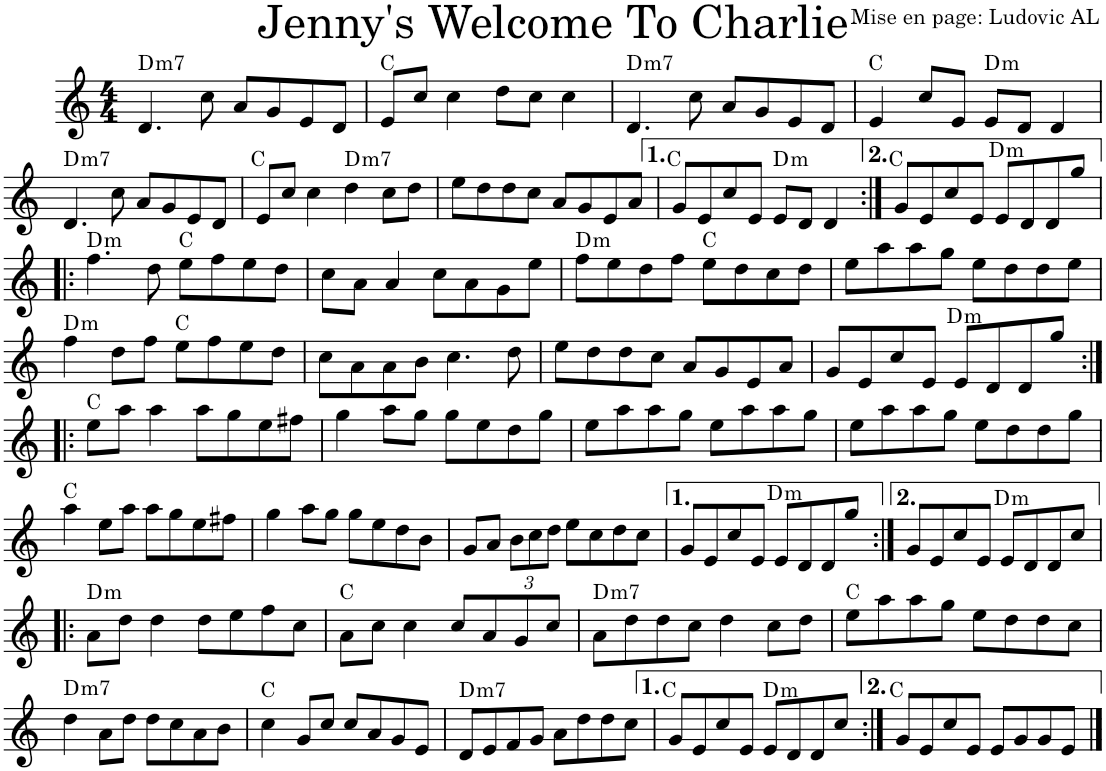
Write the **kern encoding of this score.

**kern	**harte
*part1	*part1
*staff1	*
*I"Violon	*
*I'Vln.	*
*clefG2	*
*k[]	*
*M4/4	*
=1	=1
!	!LO:H:kt=m7
4.d/	D:min7
8cc\	.
8a/L	.
8g/	.
8e/	.
8d/J	.
=2	=2
8e/L	C:maj
8cc/J	.
4cc\	.
8dd\L	.
8cc\J	.
4cc\	.
=3	=3
!	!LO:H:kt=m7
4.d/	D:min7
8cc\	.
8a/L	.
8g/	.
8e/	.
8d/J	.
=4	=4
4e/	C:maj
8cc/L	.
8e/J	.
!	!LO:H:kt=m
8e/L	D:min
8d/J	.
4d/	.
!!LO:LB:g=z
=5	=5
!	!LO:H:kt=m7
4.d/	D:min7
8cc\	.
8a/L	.
8g/	.
8e/	.
8d/J	.
=6	=6
8e/L	C:maj
8cc/J	.
4cc\	.
!	!LO:H:kt=m7
4dd\	D:min7
8cc\L	.
8dd\J	.
=7	=7
8ee\L	.
8dd\	.
8dd\	.
8cc\J	.
8a/L	.
8g/	.
8e/	.
8a/J	.
=8	=8
8g/L	C:maj
8e/	.
8cc/	.
8e/J	.
!	!LO:H:kt=m
8e/L	D:min
8d/J	.
4d/	.
=9:|!	=9:|!
8g/L	C:maj
8e/	.
8cc/	.
8e/J	.
!	!LO:H:kt=m
8e/L	D:min
8d/	.
8d/	.
8gg/J	.
!!LO:LB:g=z
=10!|:	=10!|:
!	!LO:H:kt=m
4.ff\	D:min
8dd\	.
8ee\L	C:maj
8ff\	.
8ee\	.
8dd\J	.
=11	=11
8cc\L	.
8a\J	.
4a/	.
8cc\L	.
8a\	.
8g\	.
8ee\J	.
=12	=12
!	!LO:H:kt=m
8ff\L	D:min
8ee\	.
8dd\	.
8ff\J	.
8ee\L	C:maj
8dd\	.
8cc\	.
8dd\J	.
=13	=13
8ee\L	.
8aa\	.
8aa\	.
8gg\J	.
8ee\L	.
8dd\	.
8dd\	.
8ee\J	.
!!LO:LB:g=z
=14	=14
!	!LO:H:kt=m
4ff\	D:min
8dd\L	.
8ff\J	.
8ee\L	C:maj
8ff\	.
8ee\	.
8dd\J	.
=15	=15
8cc\L	.
8a\	.
8a\	.
8b\J	.
4.cc\	.
8dd\	.
=16	=16
8ee\L	.
8dd\	.
8dd\	.
8cc\J	.
8a/L	.
8g/	.
8e/	.
8a/J	.
=17	=17
8g/L	.
8e/	.
8cc/	.
8e/J	.
!	!LO:H:kt=m
8e/L	D:min
8d/	.
8d/	.
8gg/J	.
!!LO:LB:g=z
=18:|!|:	=18:|!|:
8ee\L	C:maj
8aa\J	.
4aa\	.
8aa\L	.
8gg\	.
8ee\	.
8ff#X\J	.
=19	=19
4gg\	.
8aa\L	.
8gg\J	.
8gg\L	.
8ee\	.
8dd\	.
8gg\J	.
=20	=20
8ee\L	.
8aa\	.
8aa\	.
8gg\J	.
8ee\L	.
8aa\	.
8aa\	.
8gg\J	.
=21	=21
8ee\L	.
8aa\	.
8aa\	.
8gg\J	.
8ee\L	.
8dd\	.
8dd\	.
8gg\J	.
!!LO:LB:g=z
=22	=22
4aa\	C:maj
8ee\L	.
8aa\J	.
8aa\L	.
8gg\	.
8ee\	.
8ff#X\J	.
=23	=23
4gg\	.
8aa\L	.
8gg\J	.
8gg\L	.
8ee\	.
8dd\	.
8b\J	.
=24	=24
8g/L	.
8a/J	.
*Xbrackettup	*
12b\L	.
12cc\	.
12dd\J	.
8ee\L	.
8cc\	.
8dd\	.
8cc\J	.
=25	=25
8g/L	.
8e/	.
8cc/	.
8e/J	.
!	!LO:H:kt=m
8e/L	D:min
8d/	.
8d/	.
8gg/J	.
=26:|!	=26:|!
8g/L	.
8e/	.
8cc/	.
8e/J	.
!	!LO:H:kt=m
8e/L	D:min
8d/	.
8d/	.
8cc/J	.
!!LO:LB:g=z
=27!|:	=27!|:
!	!LO:H:kt=m
8a\L	D:min
8dd\J	.
4dd\	.
8dd\L	.
8ee\	.
8ff\	.
8cc\J	.
=28	=28
8a\L	C:maj
8cc\J	.
4cc\	.
8cc/L	.
8a/	.
8g/	.
8cc/J	.
=29	=29
!	!LO:H:kt=m7
8a\L	D:min7
8dd\	.
8dd\	.
8cc\J	.
4dd\	.
8cc\L	.
8dd\J	.
=30	=30
8ee\L	C:maj
8aa\	.
8aa\	.
8gg\J	.
8ee\L	.
8dd\	.
8dd\	.
8cc\J	.
!!LO:LB:g=z
=31	=31
!	!LO:H:kt=m7
4dd\	D:min7
8a\L	.
8dd\J	.
8dd\L	.
8cc\	.
8a\	.
8b\J	.
=32	=32
4cc\	C:maj
8g/L	.
8cc/J	.
8cc/L	.
8a/	.
8g/	.
8e/J	.
=33	=33
!	!LO:H:kt=m7
8d/L	D:min7
8e/	.
8f/	.
8g/J	.
8a\L	.
8dd\	.
8dd\	.
8cc\J	.
=34	=34
8g/L	C:maj
8e/	.
8cc/	.
8e/J	.
!	!LO:H:kt=m
8e/L	D:min
8d/	.
8d/	.
8cc/J	.
=35:|!	=35:|!
8g/L	C:maj
8e/	.
8cc/	.
8e/J	.
8e/L	.
8g/	.
8g/	.
8e/J	.
==	==
*-	*-
